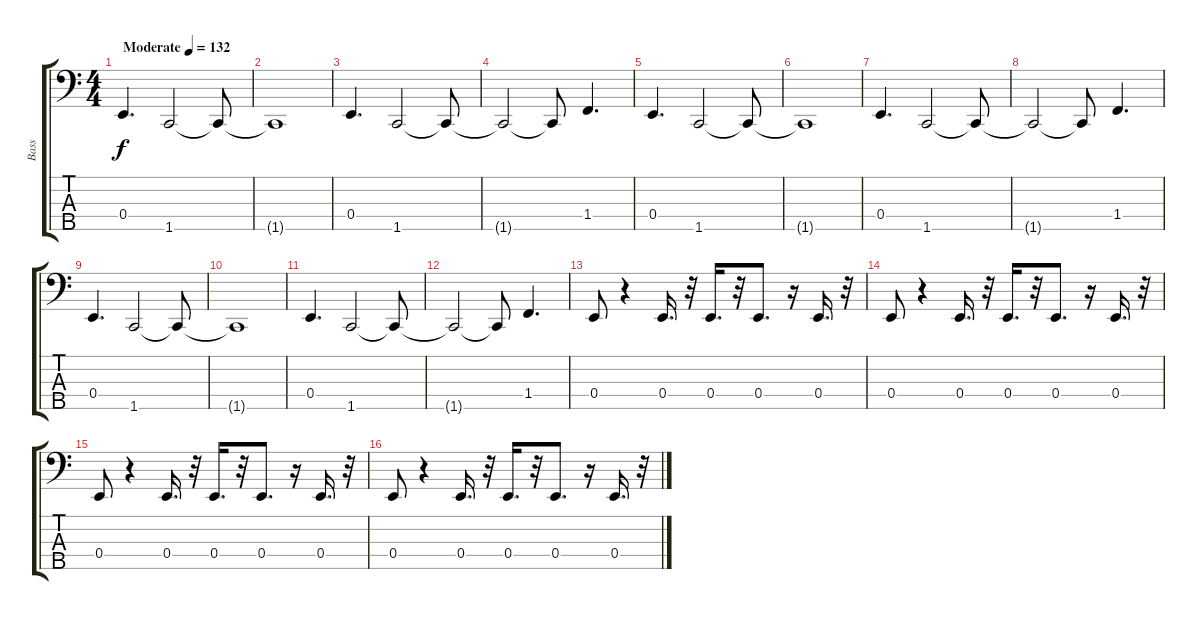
\track ("Bass" "Bass") {instrument synthbass2}
\staff {score tabs}
\tuning (G2 D2 A1 E1 B0) {hide}
\ts (4 4)
\tempo (132 "Moderate")
\clef f4
\ks c
0.4.4{d dy f instrument synthbass2} 1.5.2 1.5{t}.8 |
1.5{t}.1 |
0.4.4{d} 1.5.2 1.5{t}.8 |
1.5{t}.2 1.5{t}.8 1.4.4{d} |
0.4.4{d} 1.5.2 1.5{t}.8 |
1.5{t}.1 |
0.4.4{d} 1.5.2 1.5{t}.8 |
1.5{t}.2 1.5{t}.8 1.4.4{d} |
0.4.4{d} 1.5.2 1.5{t}.8 |
1.5{t}.1 |
0.4.4{d} 1.5.2 1.5{t}.8 |
1.5{t}.2 1.5{t}.8 1.4.4{d} |
0.4.8 r.4 0.4.16{d} r.32 0.4.16{d} r.32 0.4.8{d} r.16 0.4.16{d} r.32 |
0.4.8 r.4 0.4.16{d} r.32 0.4.16{d} r.32 0.4.8{d} r.16 0.4.16{d} r.32 |
0.4.8 r.4 0.4.16{d} r.32 0.4.16{d} r.32 0.4.8{d} r.16 0.4.16{d} r.32 |
0.4.8 r.4 0.4.16{d} r.32 0.4.16{d} r.32 0.4.8{d} r.16 0.4.16{d} r.32
